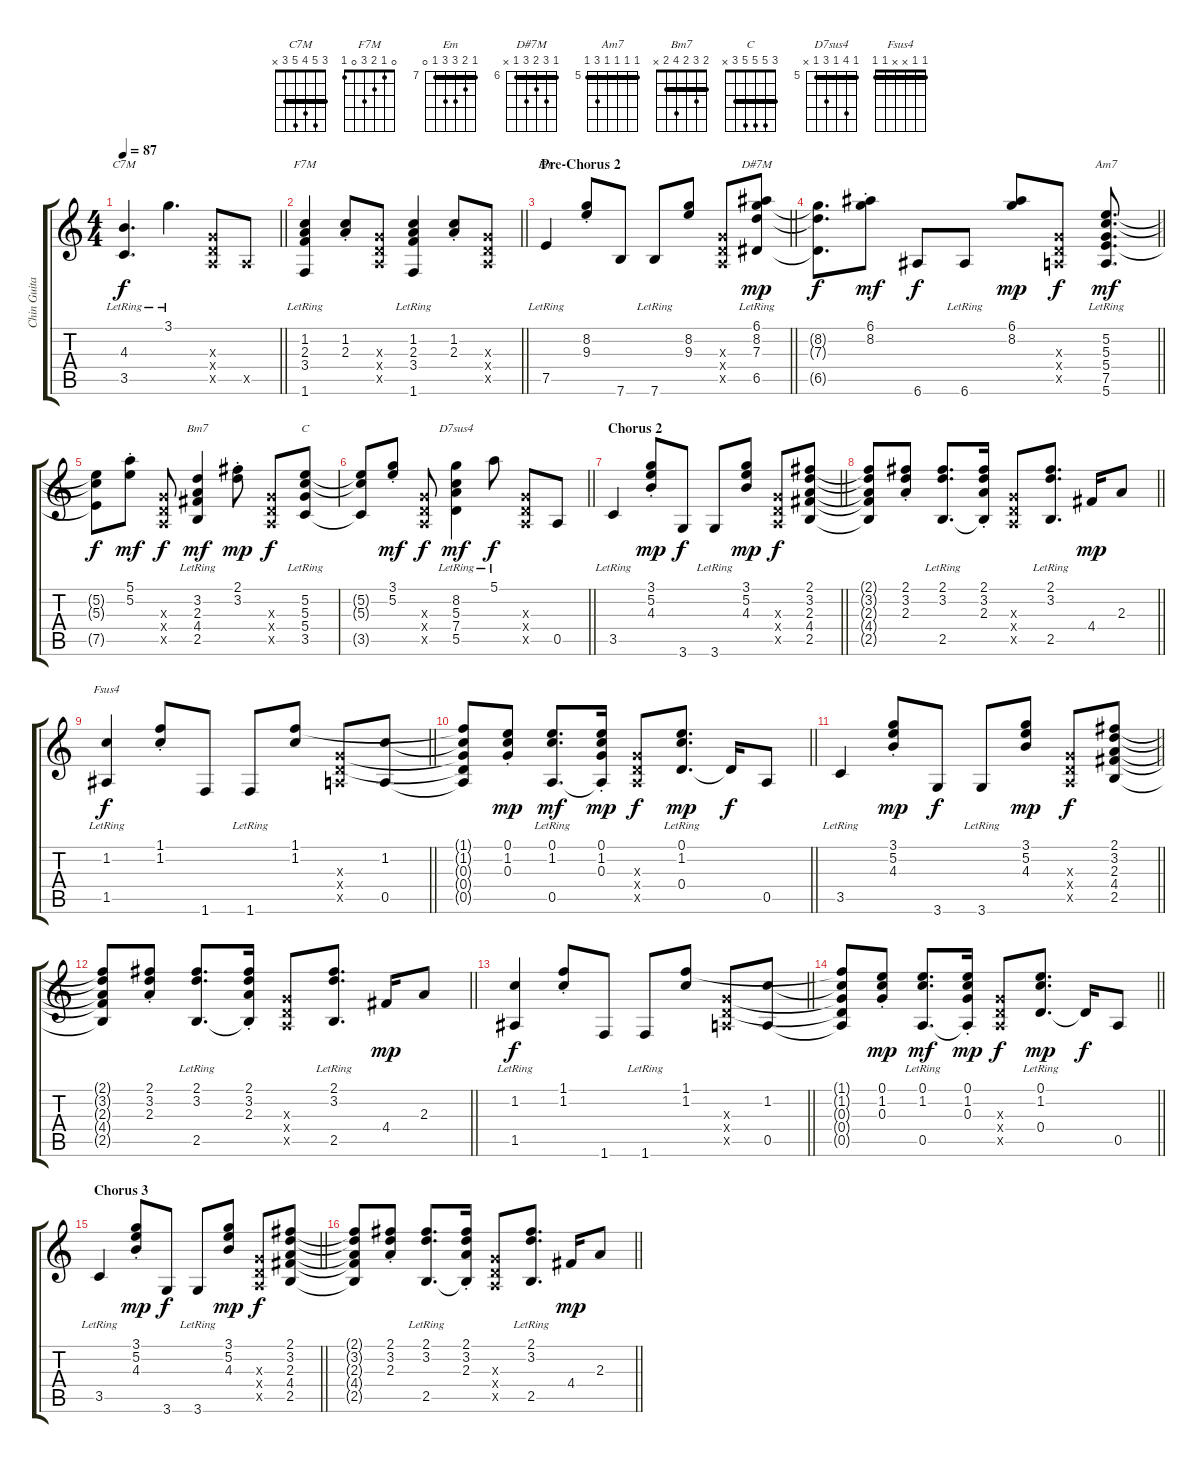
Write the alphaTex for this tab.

\track ("Chin Guitar" "Chin Guita") {instrument acousticguitarsteel}
\staff {score tabs}
\tuning (E4 B3 G3 D3 A2 E2) {hide}
\chord ("C7M" 3 5 4 5 3 x) {barre 3}
\chord ("F7M" 0 1 2 3 0 1)
\chord ("Em" 7 8 9 9 7 0) {firstfret 7 barre 7}
\chord ("D#7M" 6 8 7 8 6 x) {firstfret 6 barre 6}
\chord ("Am7" 5 5 5 5 7 5) {firstfret 5 barre 5}
\chord ("Bm7" 2 3 2 4 2 x) {barre 2}
\chord ("C" 3 5 5 5 3 x) {barre 3}
\chord ("D7sus4" 5 8 5 7 5 x) {firstfret 5 barre 5}
\chord ("Fsus4" 1 1 x x 1 1) {barre 1}
\ts (4 4)
\tempo 87
\clef g2
\barLineRight lightlight
\ks c
(4.3{lr} 3.5{lr}).4{d ch "C7M" dy f} 3.1{lr}.4{d} (0.3{x} 0.4{x} 0.5{x}).8 0.5{x}.8 |
\barLineRight lightlight
(1.2 2.3 3.4 1.6{lr}).4{ch "F7M"} (1.2{st} 2.3{st}).8 (0.3{x} 0.4{x} 0.5{x}).8 (1.2 2.3 3.4 1.6{lr}).4 (1.2{st} 2.3{st}).8 (0.3{x} 0.4{x} 0.5{x}).8 |
\section ("" "Pre-Chorus 2")
\barLineRight lightlight
7.5{lr}.4{ch "Em"} (8.2{st} 9.3).8 7.6.8 7.6{lr}.8 (8.2 9.3).8 (0.3{x} 0.4{x} 0.5{x}).8 (6.1{lr} 8.2{lr} 7.3{lr} 6.5{lr}).8{ch "D#7M" dy mp} |
\barLineRight lightlight
(8.2{t} 7.3{t} 6.5{t}).8{d dy f} (6.1{st} 8.2{st}).8{dy mf} 6.6.8{dy f} 6.6{lr}.8 (6.1 8.2).8{dy mp} (0.3{x} 0.4{x} 0.5{x}).8{dy f} (5.2{lr} 5.3{lr} 5.4{lr} 7.5{lr} 5.6{lr}).8{d ch "Am7" dy mf} |
(5.2{t} 5.3{t} 7.5{t}).8{dy f} (5.1{st} 5.2{st}).8{dy mf} (0.3{x} 0.4{x} 0.5{x}).8{dy f} (3.2{lr} 2.3{lr} 4.4{lr} 2.5{lr}).4{ch "Bm7" dy mf} (2.1{st} 3.2{st}).8{dy mp} (0.3{x} 0.4{x} 0.5{x}).8{dy f} (5.2{lr} 5.3{lr} 5.4{lr} 3.5{lr}).8{ch "C"} |
\barLineRight lightlight
(5.2{t} 5.3{t} 3.5{t}).8 (3.1{st} 5.2{st}).8{dy mf} (0.3{x} 0.4{x} 0.5{x}).8{dy f} (8.2{lr} 5.3{lr} 7.4{lr} 5.5{lr}).4{ch "D7sus4" dy mf} 5.1{lr}.8{dy f} (0.3{x} 0.4{x} 0.5{x}).8 0.5.8 |
\section ("" "Chorus 2")
\barLineRight lightlight
3.5{lr}.4 (3.1{st} 5.2{st} 4.3{st}).8{dy mp} 3.6.8{dy f} 3.6{lr}.8 (3.1 5.2 4.3).8{dy mp} (0.3{x} 0.4{x} 0.5{x}).8{dy f} (2.1 3.2 2.3 4.4 2.5).8 |
\barLineRight lightlight
(2.1{t} 3.2{t} 2.3{t} 4.4{t} 2.5{t}).8 (2.1{st} 3.2{st} 2.3{st}).8 (2.1 3.2 2.5{lr}).8{d} (2.1{st} 3.2{st} 2.3{st} 2.5{t}).16 (0.3{x} 0.4{x} 0.5{x}).8 (2.1 3.2 2.5{lr}).8{d} 4.4.16{dy mp} 2.3.8 |
\barLineRight lightlight
(1.2 1.5{lr}).4{ch "Fsus4" dy f} (1.1{st} 1.2{st}).8 1.6.8 1.6{lr}.8 (1.1 1.2).8 (0.3{x} 0.4{x} 0.5{x}).8 (1.2 0.5).8 |
\barLineRight lightlight
(1.1{t} 1.2{t} 0.3{t} 0.4{t} 0.5{t}).8 (0.1{st} 1.2{st} 0.3{st}).8{dy mp} (0.1 1.2 0.5{lr}).8{d dy mf} (0.1{st} 1.2{st} 0.3{st} 0.5{t}).16{dy mp} (0.3{x} 0.4{x} 0.5{x}).8{dy f} (0.1{lr} 1.2{lr} 0.4{lr}).8{d dy mp} 0.4{t}.16{dy f} 0.5.8 |
\barLineRight lightlight
3.5{lr}.4 (3.1{st} 5.2{st} 4.3{st}).8{dy mp} 3.6.8{dy f} 3.6{lr}.8 (3.1 5.2 4.3).8{dy mp} (0.3{x} 0.4{x} 0.5{x}).8{dy f} (2.1 3.2 2.3 4.4 2.5).8 |
\barLineRight lightlight
(2.1{t} 3.2{t} 2.3{t} 4.4{t} 2.5{t}).8 (2.1{st} 3.2{st} 2.3{st}).8 (2.1 3.2 2.5{lr}).8{d} (2.1{st} 3.2{st} 2.3{st} 2.5{t}).16 (0.3{x} 0.4{x} 0.5{x}).8 (2.1 3.2 2.5{lr}).8{d} 4.4.16{dy mp} 2.3.8 |
\barLineRight lightlight
(1.2 1.5{lr}).4{dy f} (1.1{st} 1.2{st}).8 1.6.8 1.6{lr}.8 (1.1 1.2).8 (0.3{x} 0.4{x} 0.5{x}).8 (1.2 0.5).8 |
\barLineRight lightlight
(1.1{t} 1.2{t} 0.3{t} 0.4{t} 0.5{t}).8 (0.1{st} 1.2{st} 0.3{st}).8{dy mp} (0.1 1.2 0.5{lr}).8{d dy mf} (0.1{st} 1.2{st} 0.3{st} 0.5{t}).16{dy mp} (0.3{x} 0.4{x} 0.5{x}).8{dy f} (0.1{lr} 1.2{lr} 0.4{lr}).8{d dy mp} 0.4{t}.16{dy f} 0.5.8 |
\section ("" "Chorus 3")
\barLineRight lightlight
3.5{lr}.4 (3.1{st} 5.2{st} 4.3{st}).8{dy mp} 3.6.8{dy f} 3.6{lr}.8 (3.1 5.2 4.3).8{dy mp} (0.3{x} 0.4{x} 0.5{x}).8{dy f} (2.1 3.2 2.3 4.4 2.5).8 |
\barLineRight lightlight
(2.1{t} 3.2{t} 2.3{t} 4.4{t} 2.5{t}).8 (2.1{st} 3.2{st} 2.3{st}).8 (2.1 3.2 2.5{lr}).8{d} (2.1{st} 3.2{st} 2.3{st} 2.5{t}).16 (0.3{x} 0.4{x} 0.5{x}).8 (2.1 3.2 2.5{lr}).8{d} 4.4.16{dy mp} 2.3.8
